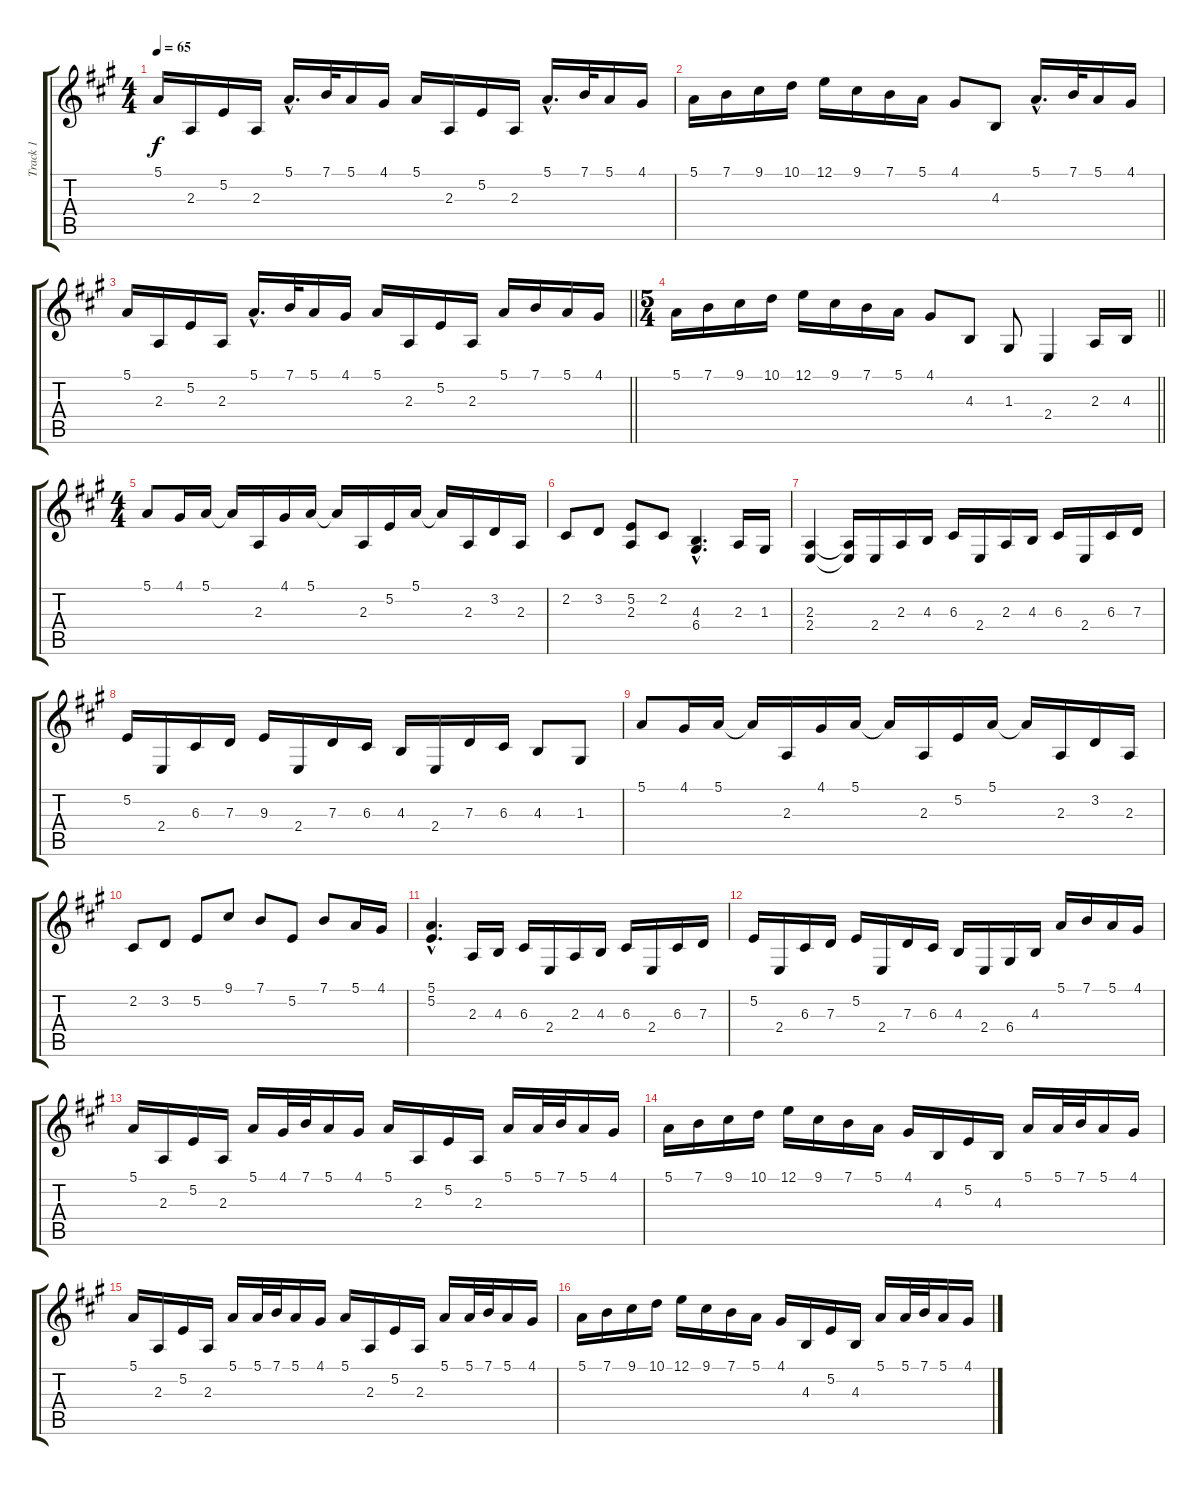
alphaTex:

\track ("Track 1" "Track 1") {instrument acousticgrandpiano}
\staff {score tabs}
\tuning (E4 B3 G3 D3 A2 E2) {hide}
\ts (4 4)
\tempo 65
\clef g2
\ks a
5.1.16{dy f} 2.3.16 5.2.16 2.3.16 5.1{hac}.16{d} 7.1.32 5.1.16 4.1.16 5.1.16 2.3.16 5.2.16 2.3.16 5.1{hac}.16{d} 7.1.32 5.1.16 4.1.16 |
5.1.16 7.1.16 9.1.16 10.1.16 12.1.16 9.1.16 7.1.16 5.1.16 4.1.8 4.3.8 5.1{hac}.16{d} 7.1.32 5.1.16 4.1.16 |
\barLineRight lightlight
5.1.16 2.3.16 5.2.16 2.3.16 5.1{hac}.16{d} 7.1.32 5.1.16 4.1.16 5.1.16 2.3.16 5.2.16 2.3.16 5.1.16 7.1.16 5.1.16 4.1.16 |
\ts (5 4)
\barLineRight lightlight
5.1.16 7.1.16 9.1.16 10.1.16 12.1.16 9.1.16 7.1.16 5.1.16 4.1.8 4.3.8 1.3.8 2.4.4 2.3.16 4.3.16 |
\ts (4 4)
5.1.8 4.1.16 5.1.16 5.1{t}.16 2.3.16 4.1.16 5.1.16 5.1{t}.16 2.3.16 5.2.16 5.1.16 5.1{t}.16 2.3.16 3.2.16 2.3.16 |
2.2.8 3.2.8 (5.2 2.3).8 2.2.8 (4.3{hac} 6.4{hac}).4{d} 2.3.16 1.3.16 |
(2.3 2.4).4 (2.3{t} 2.4{t}).16 2.4.16 2.3.16 4.3.16 6.3.16 2.4.16 2.3.16 4.3.16 6.3.16 2.4.16 6.3.16 7.3.16 |
5.2.16 2.4.16 6.3.16 7.3.16 9.3.16 2.4.16 7.3.16 6.3.16 4.3.16 2.4.16 7.3.16 6.3.16 4.3.8 1.3.8 |
5.1.8 4.1.16 5.1.16 5.1{t}.16 2.3.16 4.1.16 5.1.16 5.1{t}.16 2.3.16 5.2.16 5.1.16 5.1{t}.16 2.3.16 3.2.16 2.3.16 |
2.2.8 3.2.8 5.2.8 9.1.8 7.1.8 5.2.8 7.1.8 5.1.16 4.1.16 |
(5.1{hac} 5.2{hac}).4{d} 2.3.16 4.3.16 6.3.16 2.4.16 2.3.16 4.3.16 6.3.16 2.4.16 6.3.16 7.3.16 |
5.2.16 2.4.16 6.3.16 7.3.16 5.2.16 2.4.16 7.3.16 6.3.16 4.3.16 2.4.16 6.4.16 4.3.16 5.1.16 7.1.16 5.1.16 4.1.16 |
5.1.16 2.3.16 5.2.16 2.3.16 5.1.16 4.1.32 7.1.32 5.1.16 4.1.16 5.1.16 2.3.16 5.2.16 2.3.16 5.1.16 5.1.32 7.1.32 5.1.16 4.1.16 |
5.1.16 7.1.16 9.1.16 10.1.16 12.1.16 9.1.16 7.1.16 5.1.16 4.1.16 4.3.16 5.2.16 4.3.16 5.1.16 5.1.32 7.1.32 5.1.16 4.1.16 |
5.1.16 2.3.16 5.2.16 2.3.16 5.1.16 5.1.32 7.1.32 5.1.16 4.1.16 5.1.16 2.3.16 5.2.16 2.3.16 5.1.16 5.1.32 7.1.32 5.1.16 4.1.16 |
5.1.16 7.1.16 9.1.16 10.1.16 12.1.16 9.1.16 7.1.16 5.1.16 4.1.16 4.3.16 5.2.16 4.3.16 5.1.16 5.1.32 7.1.32 5.1.16 4.1.16
